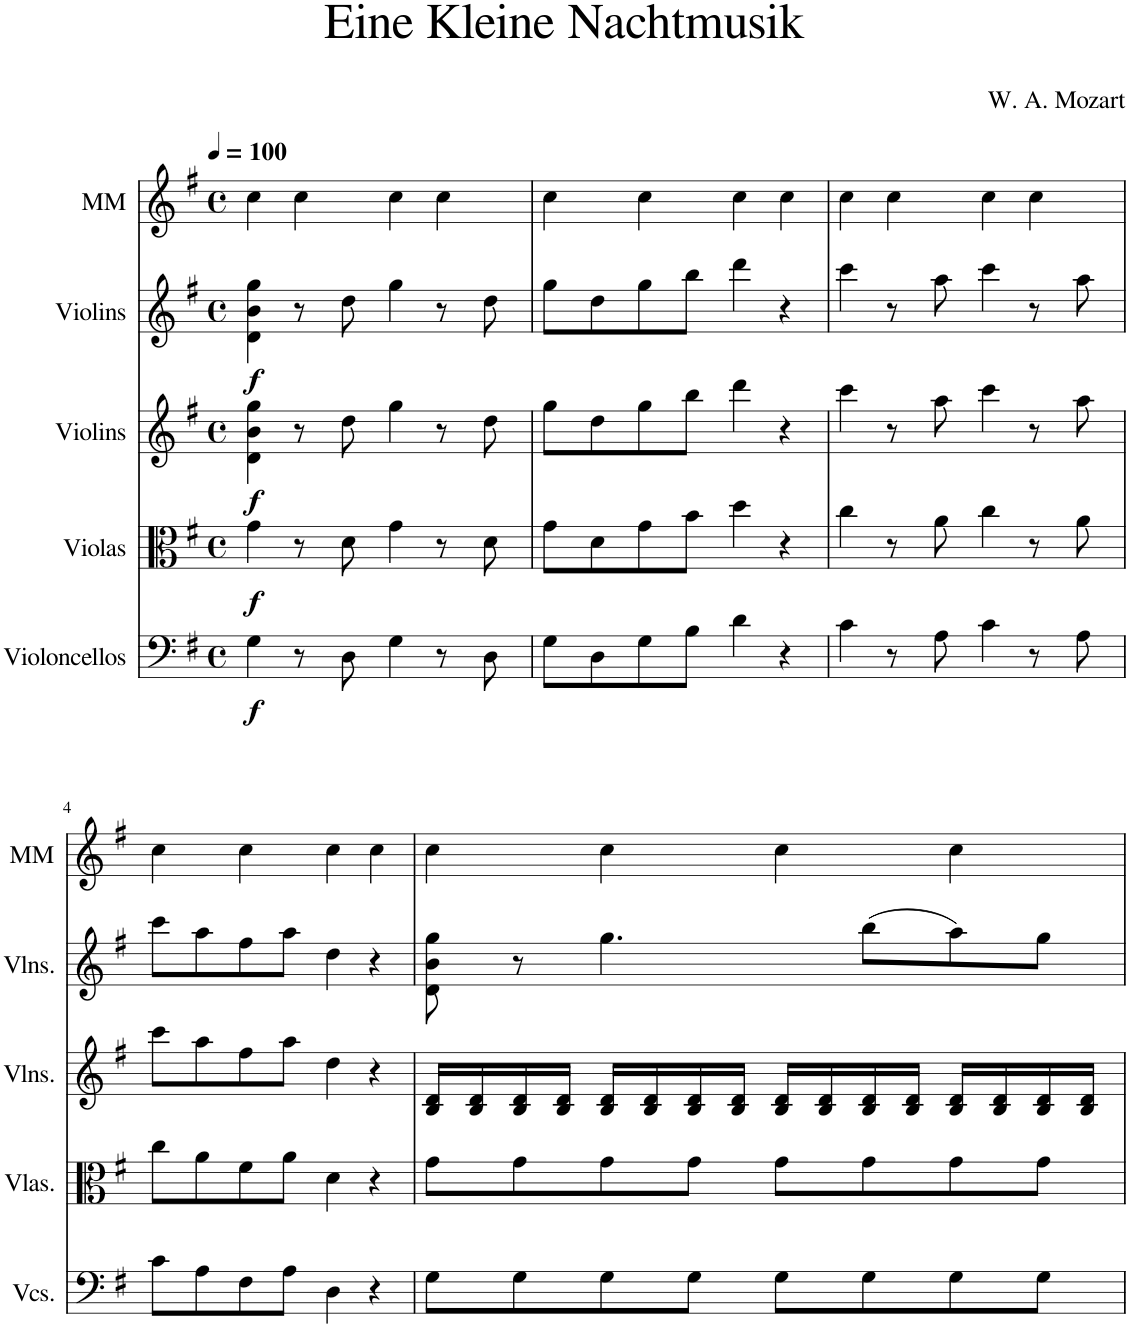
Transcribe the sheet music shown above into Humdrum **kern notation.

**kern	**dynam	**kern	**dynam	**kern	**dynam	**kern	**dynam	**kern
*part5	*part5	*part4	*part4	*part3	*part3	*part2	*part2	*part1
*staff5	*staff5	*staff4	*staff4	*staff3	*staff3	*staff2	*staff2	*staff1
*I"Violoncellos	*	*I"Violas	*	*I"Violins	*	*I"Violins	*	*I"MM
*I'Vcs.	*	*I'Vlas.	*	*I'Vlns.	*	*I'Vlns.	*	*I'MM
*clefF4	*	*clefC3	*	*clefG2	*	*clefG2	*	*clefG2
*k[f#]	*	*k[f#]	*	*k[f#]	*	*k[f#]	*	*k[f#]
*M4/4	*	*M4/4	*	*M4/4	*	*M4/4	*	*M4/4
*met(c)	*	*met(c)	*	*met(c)	*	*met(c)	*	*met(c)
*MM100	*	*MM100	*	*MM100	*	*MM100	*	*MM100
=1	=1	=1	=1	=1	=1	=1	=1	=1
!	!LO:DY:b	!	!LO:DY:b	!	!LO:DY:b	!	!LO:DY:b	!
4G\	f	4g\	f	4d\ 4b\ 4gg\	f	4d\ 4b\ 4gg\	f	4cc\
8r	.	8r	.	8r	.	8r	.	4cc\
8D\	.	8d\	.	8dd\	.	8dd\	.	.
4G\	.	4g\	.	4gg\	.	4gg\	.	4cc\
8r	.	8r	.	8r	.	8r	.	4cc\
8D\	.	8d\	.	8dd\	.	8dd\	.	.
=2	=2	=2	=2	=2	=2	=2	=2	=2
8G\L	.	8g\L	.	8gg\L	.	8gg\L	.	4cc\
8D\	.	8d\	.	8dd\	.	8dd\	.	.
8G\	.	8g\	.	8gg\	.	8gg\	.	4cc\
8B\J	.	8b\J	.	8bb\J	.	8bb\J	.	.
4d\	.	4dd\	.	4ddd\	.	4ddd\	.	4cc\
4r	.	4r	.	4r	.	4r	.	4cc\
=3	=3	=3	=3	=3	=3	=3	=3	=3
4c\	.	4cc\	.	4ccc\	.	4ccc\	.	4cc\
8r	.	8r	.	8r	.	8r	.	4cc\
8A\	.	8a\	.	8aa\	.	8aa\	.	.
4c\	.	4cc\	.	4ccc\	.	4ccc\	.	4cc\
8r	.	8r	.	8r	.	8r	.	4cc\
8A\	.	8a\	.	8aa\	.	8aa\	.	.
!!LO:LB:g=z
=4	=4	=4	=4	=4	=4	=4	=4	=4
8c\L	.	8cc\L	.	8ccc\L	.	8ccc\L	.	4cc\
8A\	.	8a\	.	8aa\	.	8aa\	.	.
8F#\	.	8f#\	.	8ff#\	.	8ff#\	.	4cc\
8A\J	.	8a\J	.	8aa\J	.	8aa\J	.	.
4D\	.	4d\	.	4dd\	.	4dd\	.	4cc\
4r	.	4r	.	4r	.	4r	.	4cc\
=5	=5	=5	=5	=5	=5	=5	=5	=5
8G\L	.	8g\L	.	16B/ 16d/LL	.	8d\ 8b\ 8gg\	.	4cc\
.	.	.	.	16B/ 16d/	.	.	.	.
8G\	.	8g\	.	16B/ 16d/	.	8r	.	.
.	.	.	.	16B/ 16d/JJ	.	.	.	.
8G\	.	8g\	.	16B/ 16d/LL	.	4.gg\	.	4cc\
.	.	.	.	16B/ 16d/	.	.	.	.
8G\J	.	8g\J	.	16B/ 16d/	.	.	.	.
.	.	.	.	16B/ 16d/JJ	.	.	.	.
8G\L	.	8g\L	.	16B/ 16d/LL	.	.	.	4cc\
.	.	.	.	16B/ 16d/	.	.	.	.
8G\	.	8g\	.	16B/ 16d/	.	(8bb\L	.	.
.	.	.	.	16B/ 16d/JJ	.	.	.	.
8G\	.	8g\	.	16B/ 16d/LL	.	8aa\)	.	4cc\
.	.	.	.	16B/ 16d/	.	.	.	.
8G\J	.	8g\J	.	16B/ 16d/	.	8gg\J	.	.
.	.	.	.	16B/ 16d/JJ	.	.	.	.
=	=	=	=	=	=	=	=	=
*-	*-	*-	*-	*-	*-	*-	*-	*-
